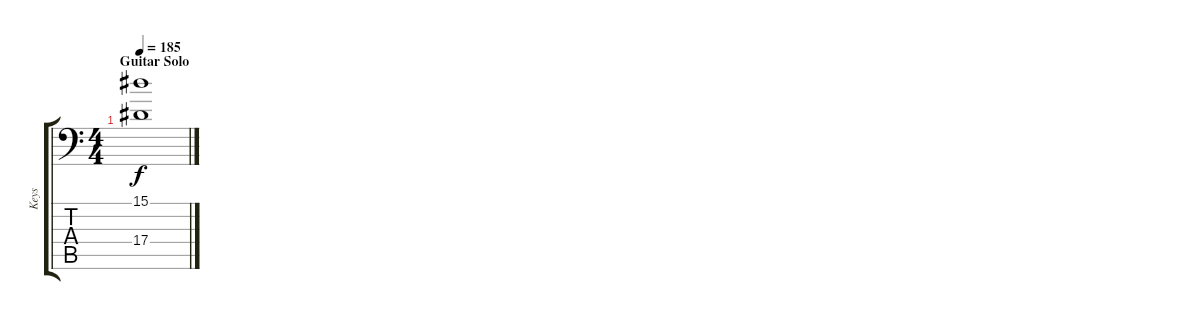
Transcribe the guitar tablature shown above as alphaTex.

\track ("Keys" "Keys") {instrument synthstrings1}
\staff {score tabs}
\tuning (C4 G3 Eb3 Bb2 F2 Bb1) {hide}
\ts (4 4)
\section ("" "Guitar Solo")
\tempo 185
\clef f4
\ks c
(15.1{t} 17.4{t}).1{dy f}
